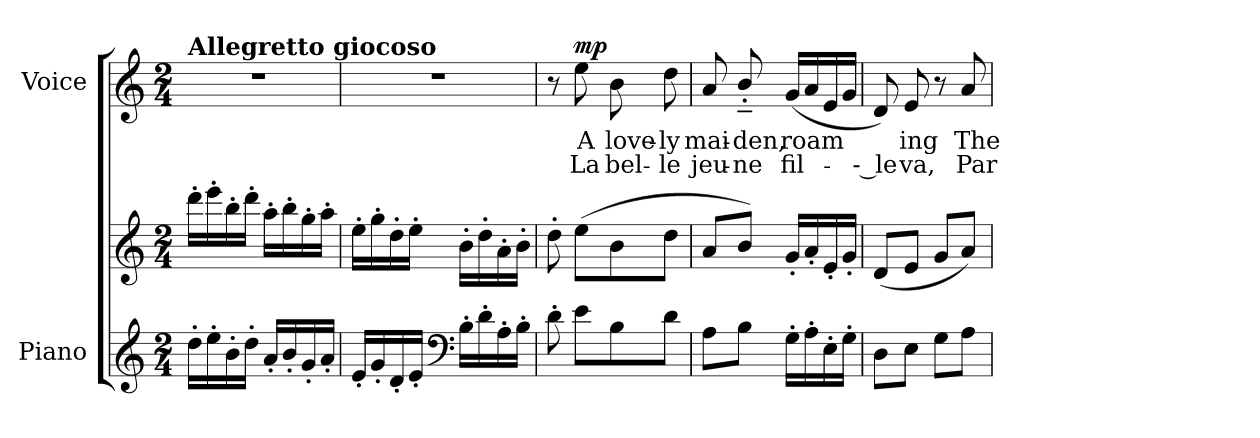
**kern	**kern	**dynam	**kern	**text	**text	**dynam
*part2	*part2	*part2	*part1	*part1	*part1	*part1
*staff3	*staff2	*staff2/3	*staff1	*staff1	*staff1	*staff1
*I"Piano	*	*	*I"Voice	*	*	*
*I'Pno	*	*	*	*	*	*
*clefG2	*clefG2	*	*clefG2	*	*	*
*k[]	*k[]	*	*k[]	*	*	*
*M2/4	*M2/4	*	*M2/4	*	*	*
=1	=1	=1	=1	=1	=1	=1
!	!	!	!LO:TX:a:B:t=Allegretto giocoso	!	!	!
!	!	!LO:DY:b	!	!	!	!
!	!	!LO:DY:n=1:b	!	!	!	!
16dd'\LL	16ddd'\LL	mf other-dynamics	2r	.	.	.
16ee'\	16eee'\	.	.	.	.	.
16b'\	16bb'\	.	.	.	.	.
16dd'\JJ	16ddd'\JJ	.	.	.	.	.
16a'/LL	16aa'\LL	.	.	.	.	.
16b'/	16bb'\	.	.	.	.	.
16g'/	16gg'\	.	.	.	.	.
16a'/JJ	16aa'\JJ	.	.	.	.	.
=2	=2	=2	=2	=2	=2	=2
16e'/LL	16ee'\LL	.	2r	.	.	.
16g'/	16gg'\	.	.	.	.	.
16d'/	16dd'\	.	.	.	.	.
16e'/JJ	16ee'\JJ	.	.	.	.	.
*clefF4	*	*	*	*	*	*
16B'\LL	16b'\LL	.	.	.	.	.
16d'\	16dd'\	.	.	.	.	.
16A'\	16a'\	.	.	.	.	.
16B'\JJ	16b'\JJ	.	.	.	.	.
=3	=3	=3	=3	=3	=3	=3
8d'\	8dd'\	.	8r	.	.	.
!	!	!LO:DY:b	!	!LO:LY:b	!LO:LY:b	!
!	!	!LO:DY:n=1:b	!	!	!	!LO:DY:a
8e\L	(8ee\L	p other-dynamics	8ee\	A	La	mp
!	!	!	!	!LO:LY:b	!LO:LY:b	!
8B\	8b\	.	8b\	love-	bel-	.
!	!	!	!	!LO:LY:b	!LO:LY:b	!
8d\J	8dd\J	.	8dd\	-ly	-le	.
=4	=4	=4	=4	=4	=4	=4
!	!	!	!	!LO:LY:b	!LO:LY:b	!
8A\L	8a/L	.	8a/	mai-	jeu-	.
!	!	!	!	!LO:LY:b	!LO:LY:b	!
8B\J	8b/J)	.	8b'~/	-den,	-ne	.
!	!	!	!	!LO:LY:b	!LO:LY:b	!
16G'\LL	16g'/LL	.	(16g/LL	roam-	fil-	.
16A'\	16a'/	.	16a/	.	.	.
16E'\	16e'/	.	16e/	.	.	.
16G'\JJ	16g'/JJ	.	16g/JJ	.	.	.
!!LO:LB:g=z
=5	=5	=5	=5	=5	=5	=5
!	!	!	!	!LO:LY:b	!LO:LY:b	!
8D\L	(8d/L	.	8d/)	---	-- le	.
!	!	!	!	!LO:LY:b	!LO:LY:b	!
8E\J	8e/J	.	8e/	-ing	va,	.
8G\L	8g/L	.	8r	.	.	.
!	!	!	!	!LO:LY:b	!LO:LY:b	!
8A\J	8a/J)	.	8a/	The	Par-	.
=	=	=	=	=	=	=
*-	*-	*-	*-	*-	*-	*-
